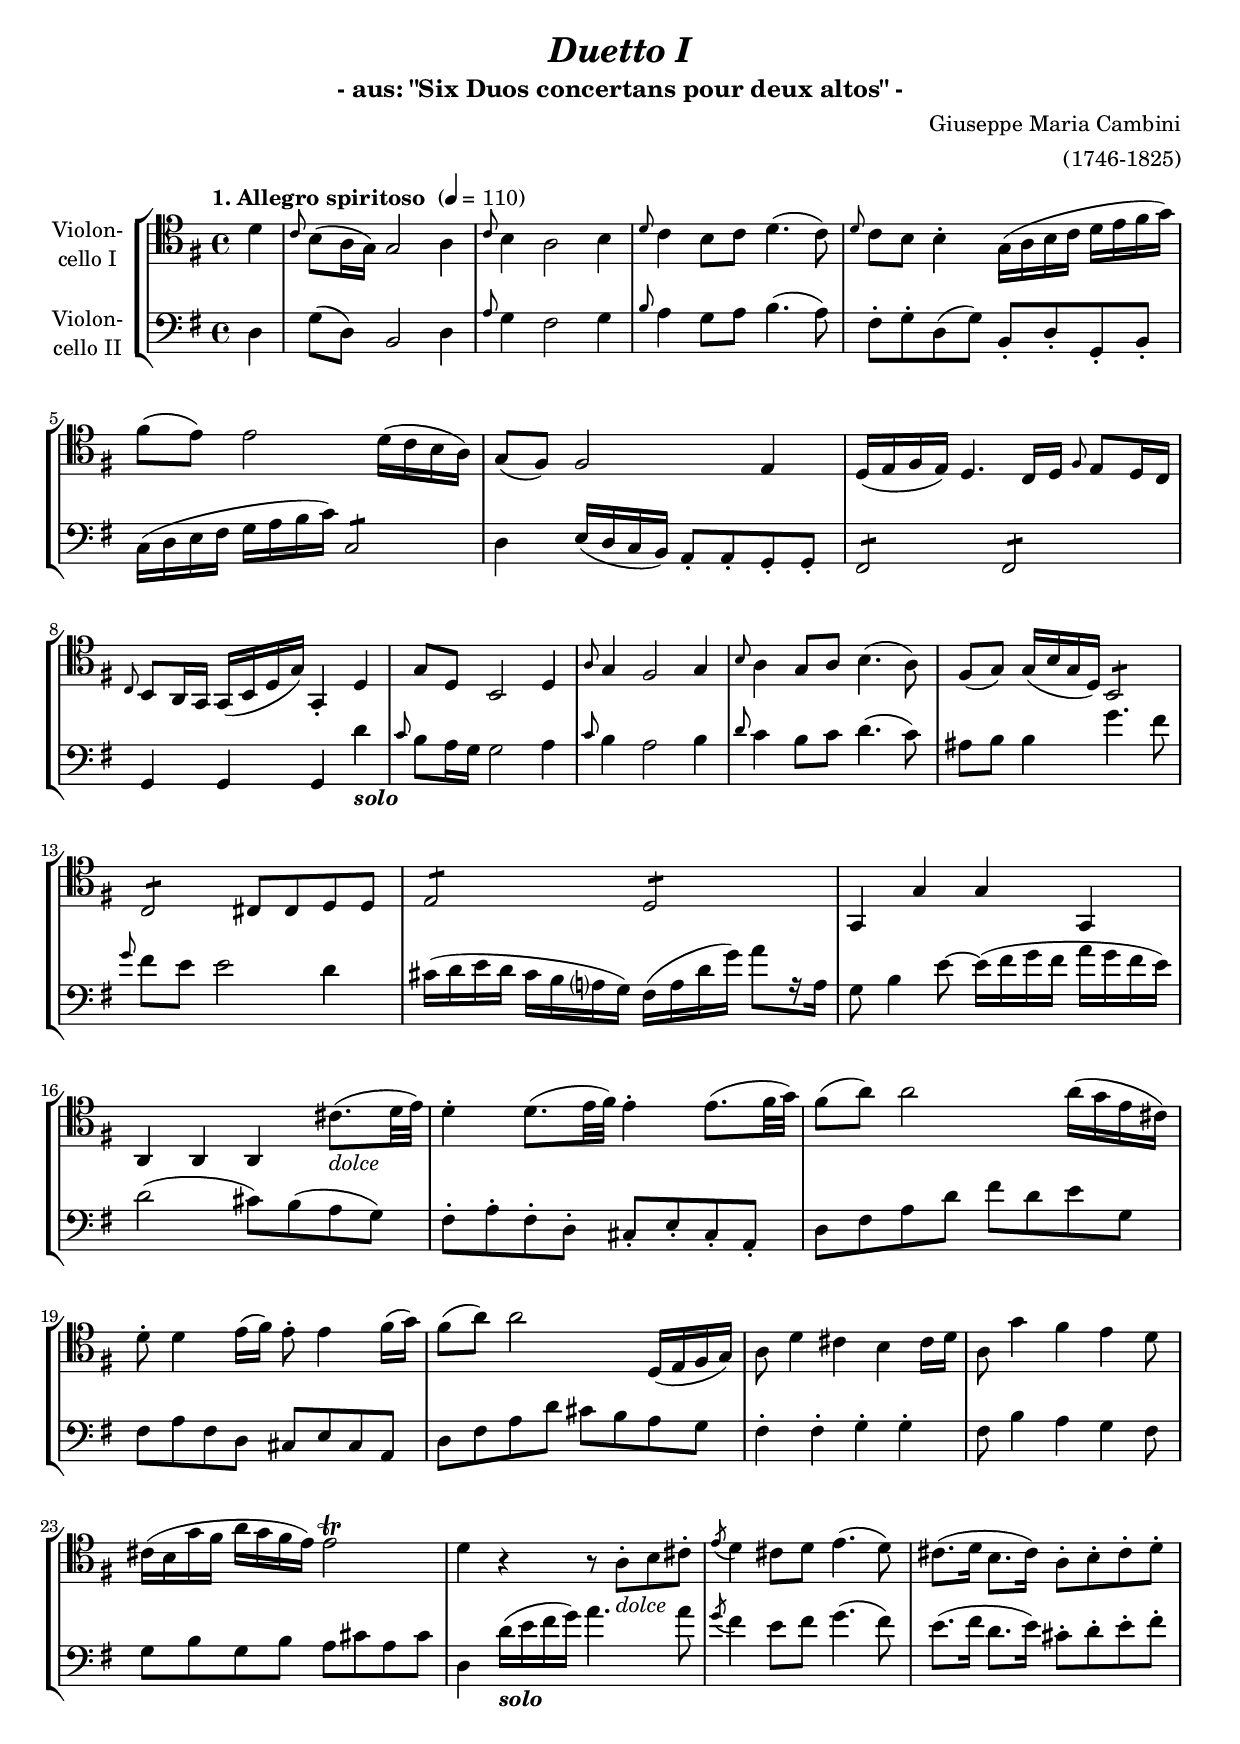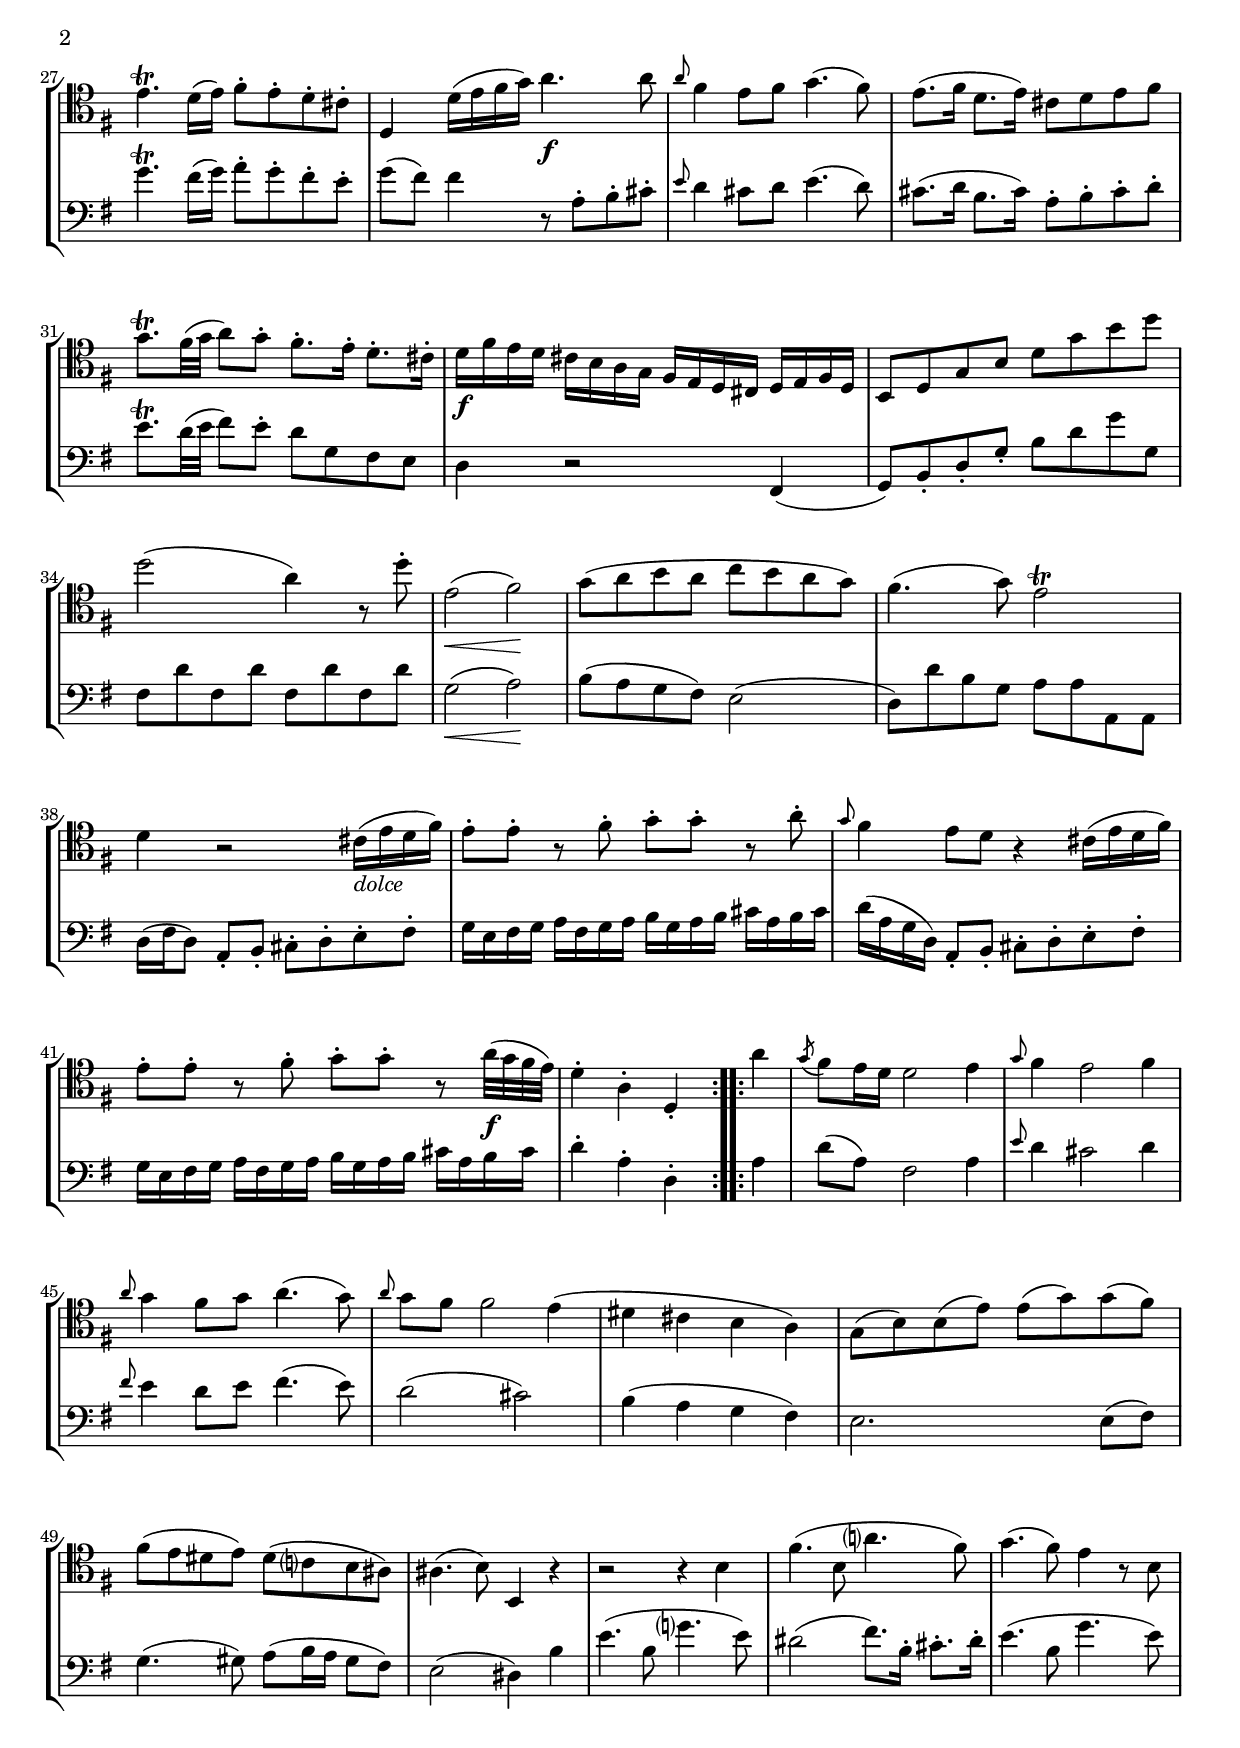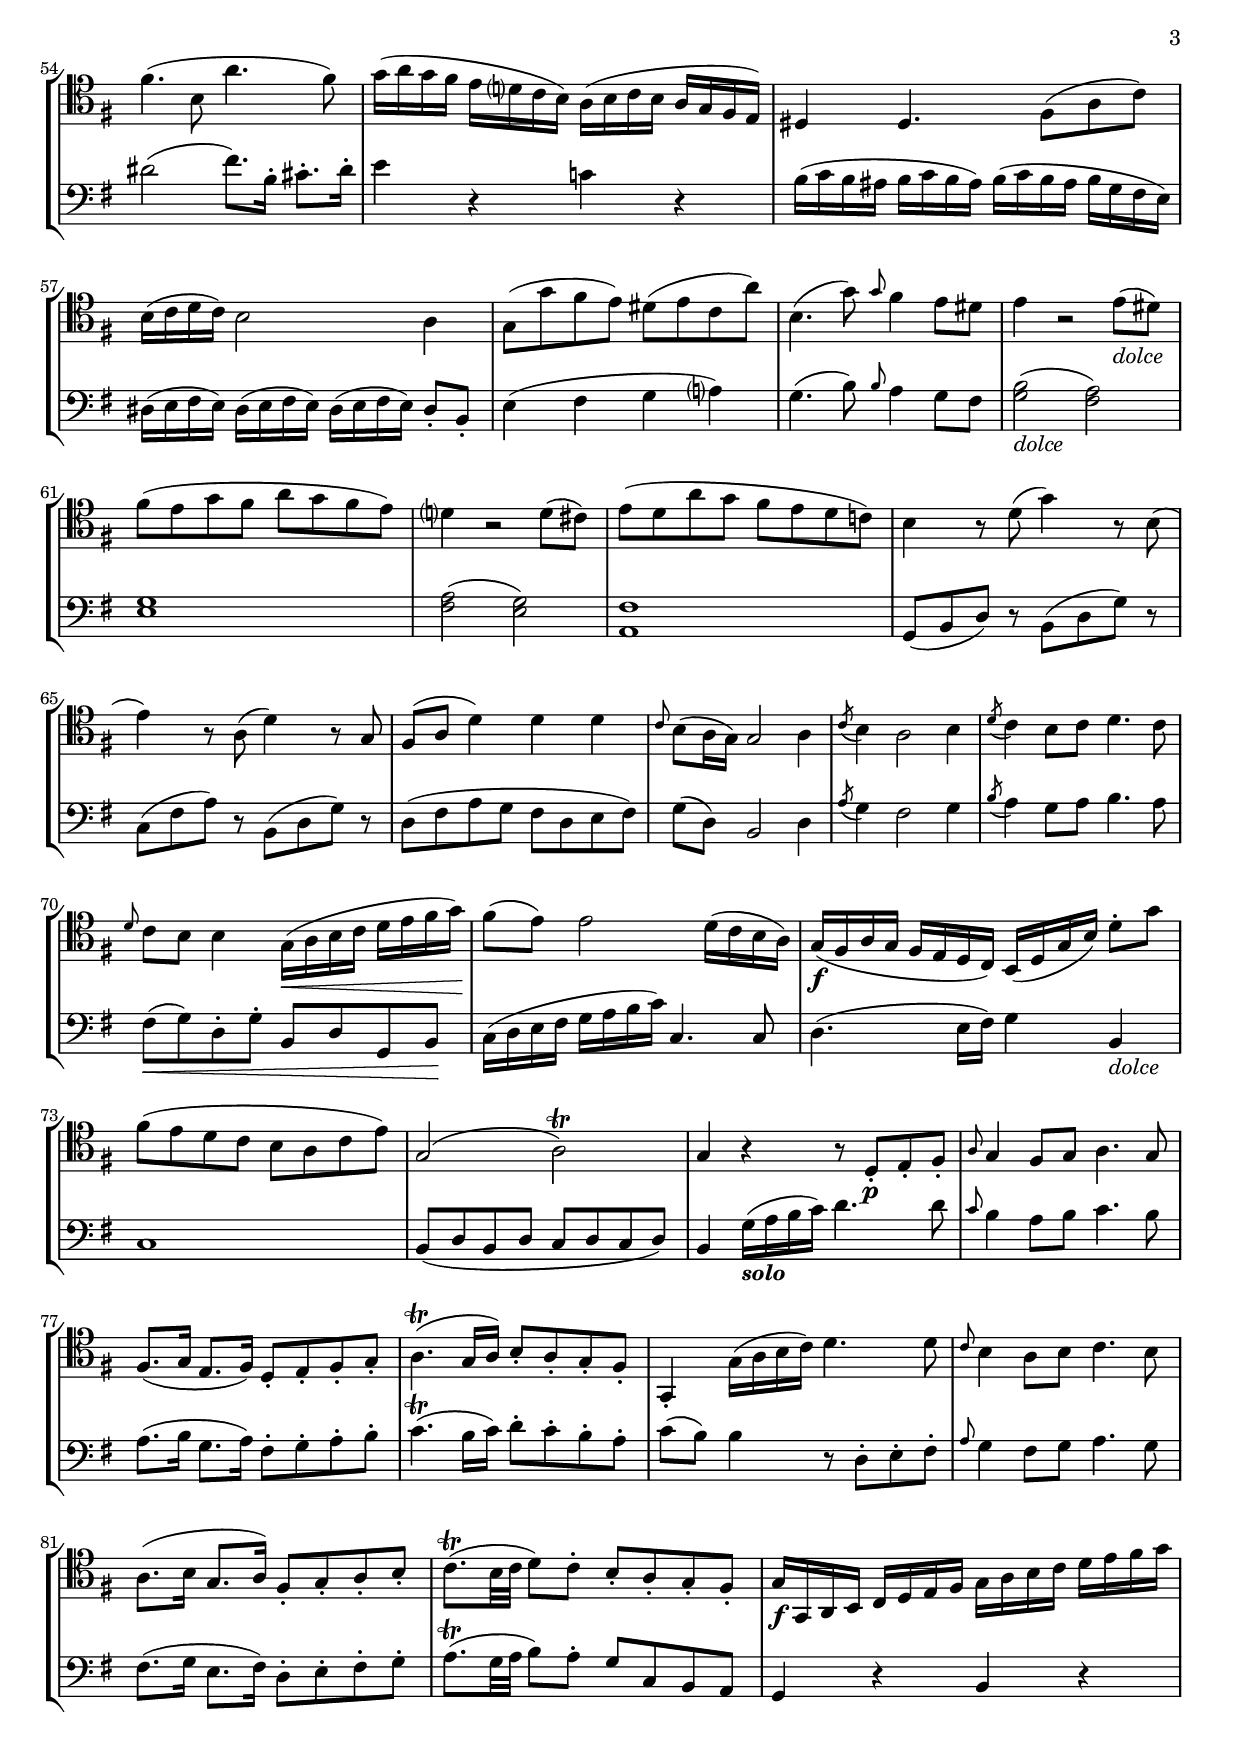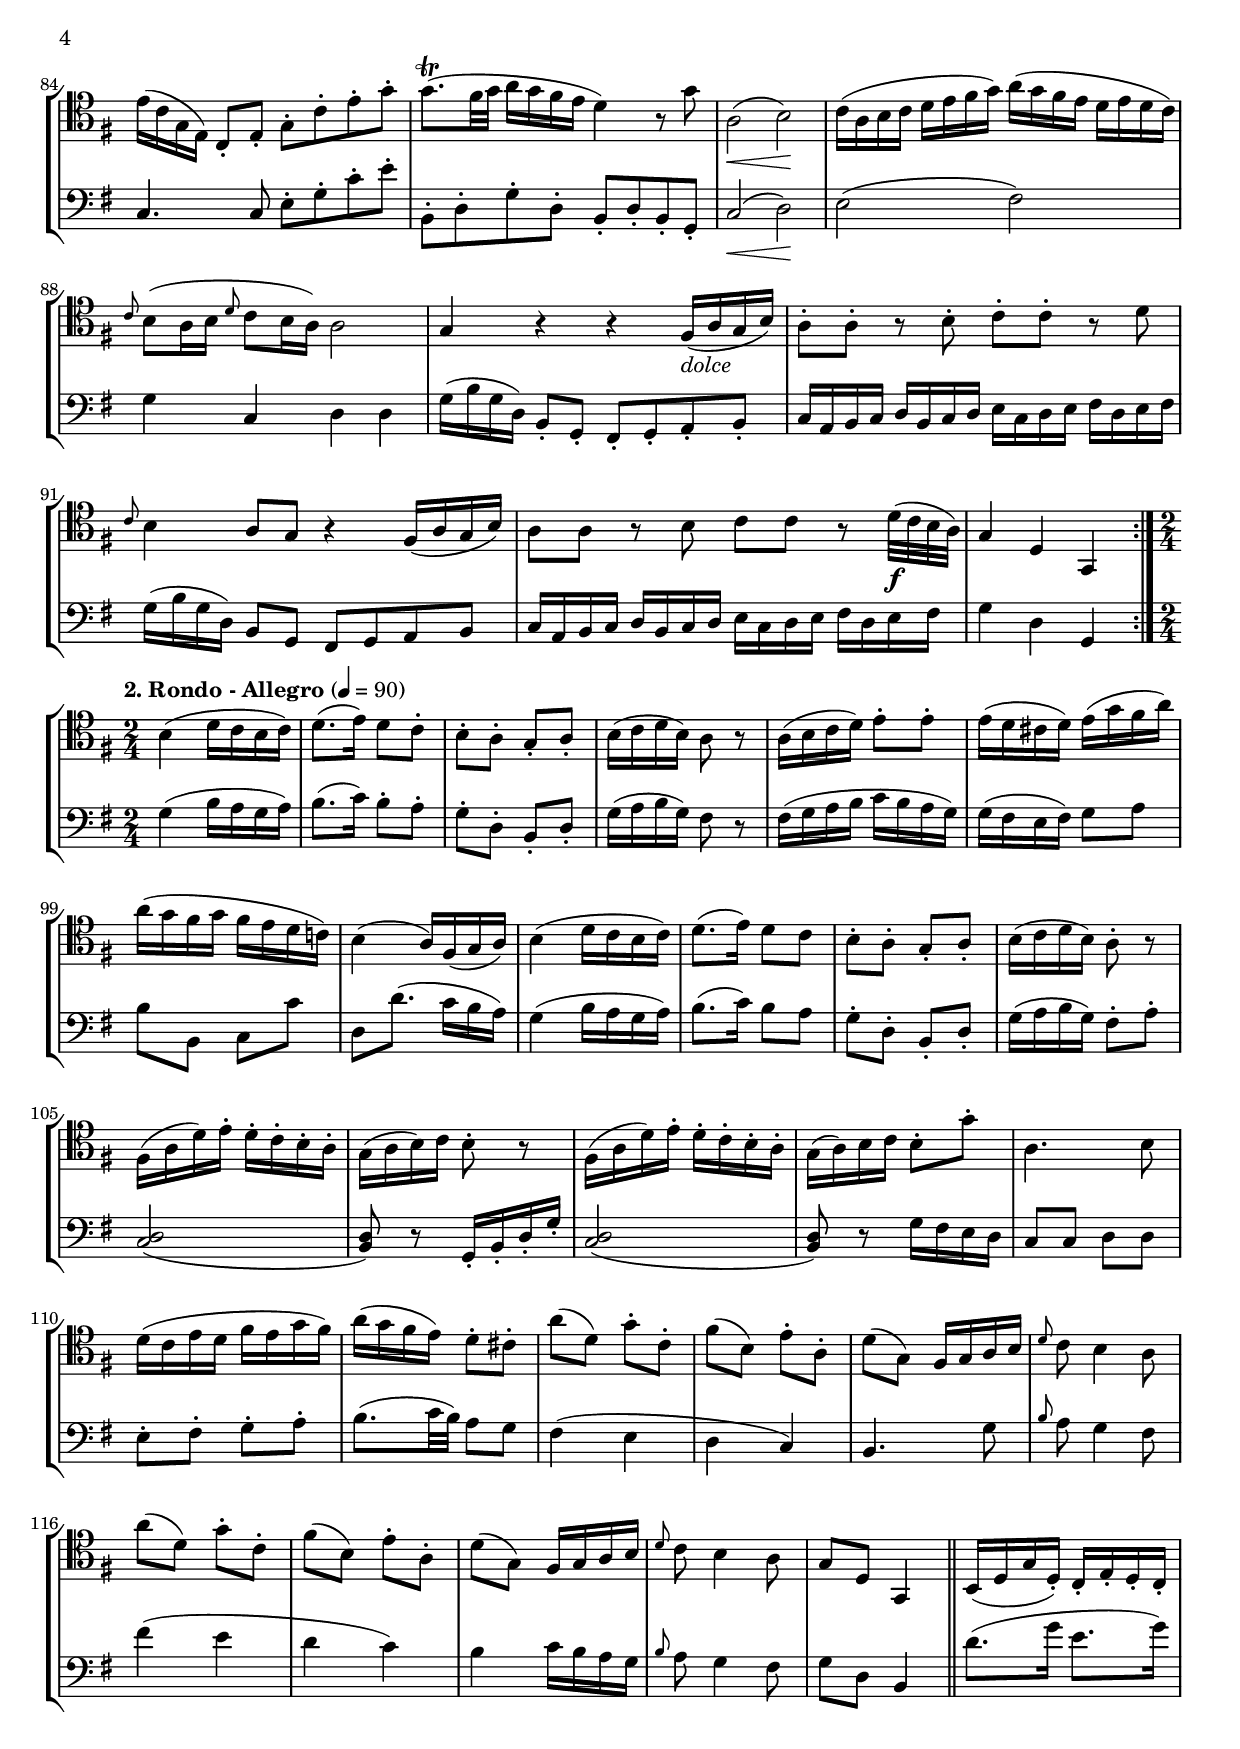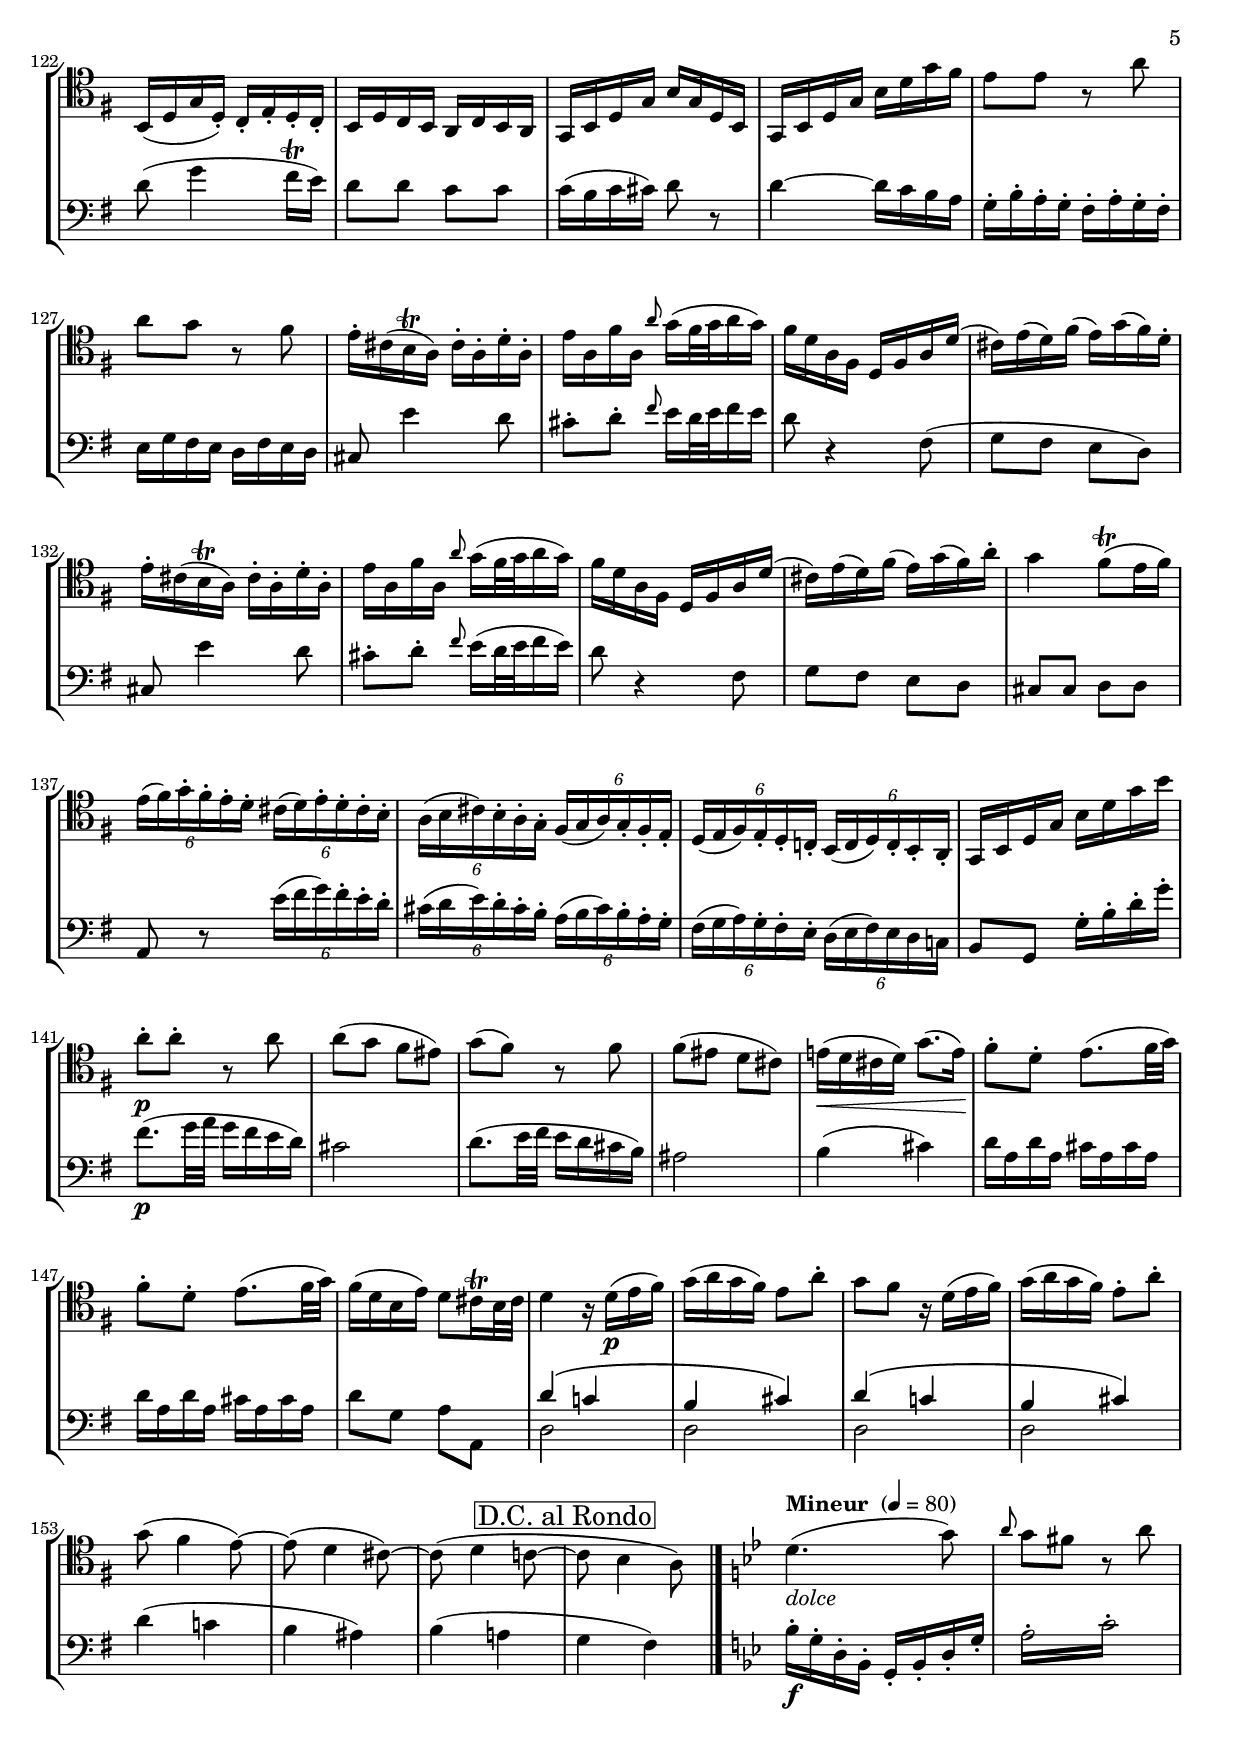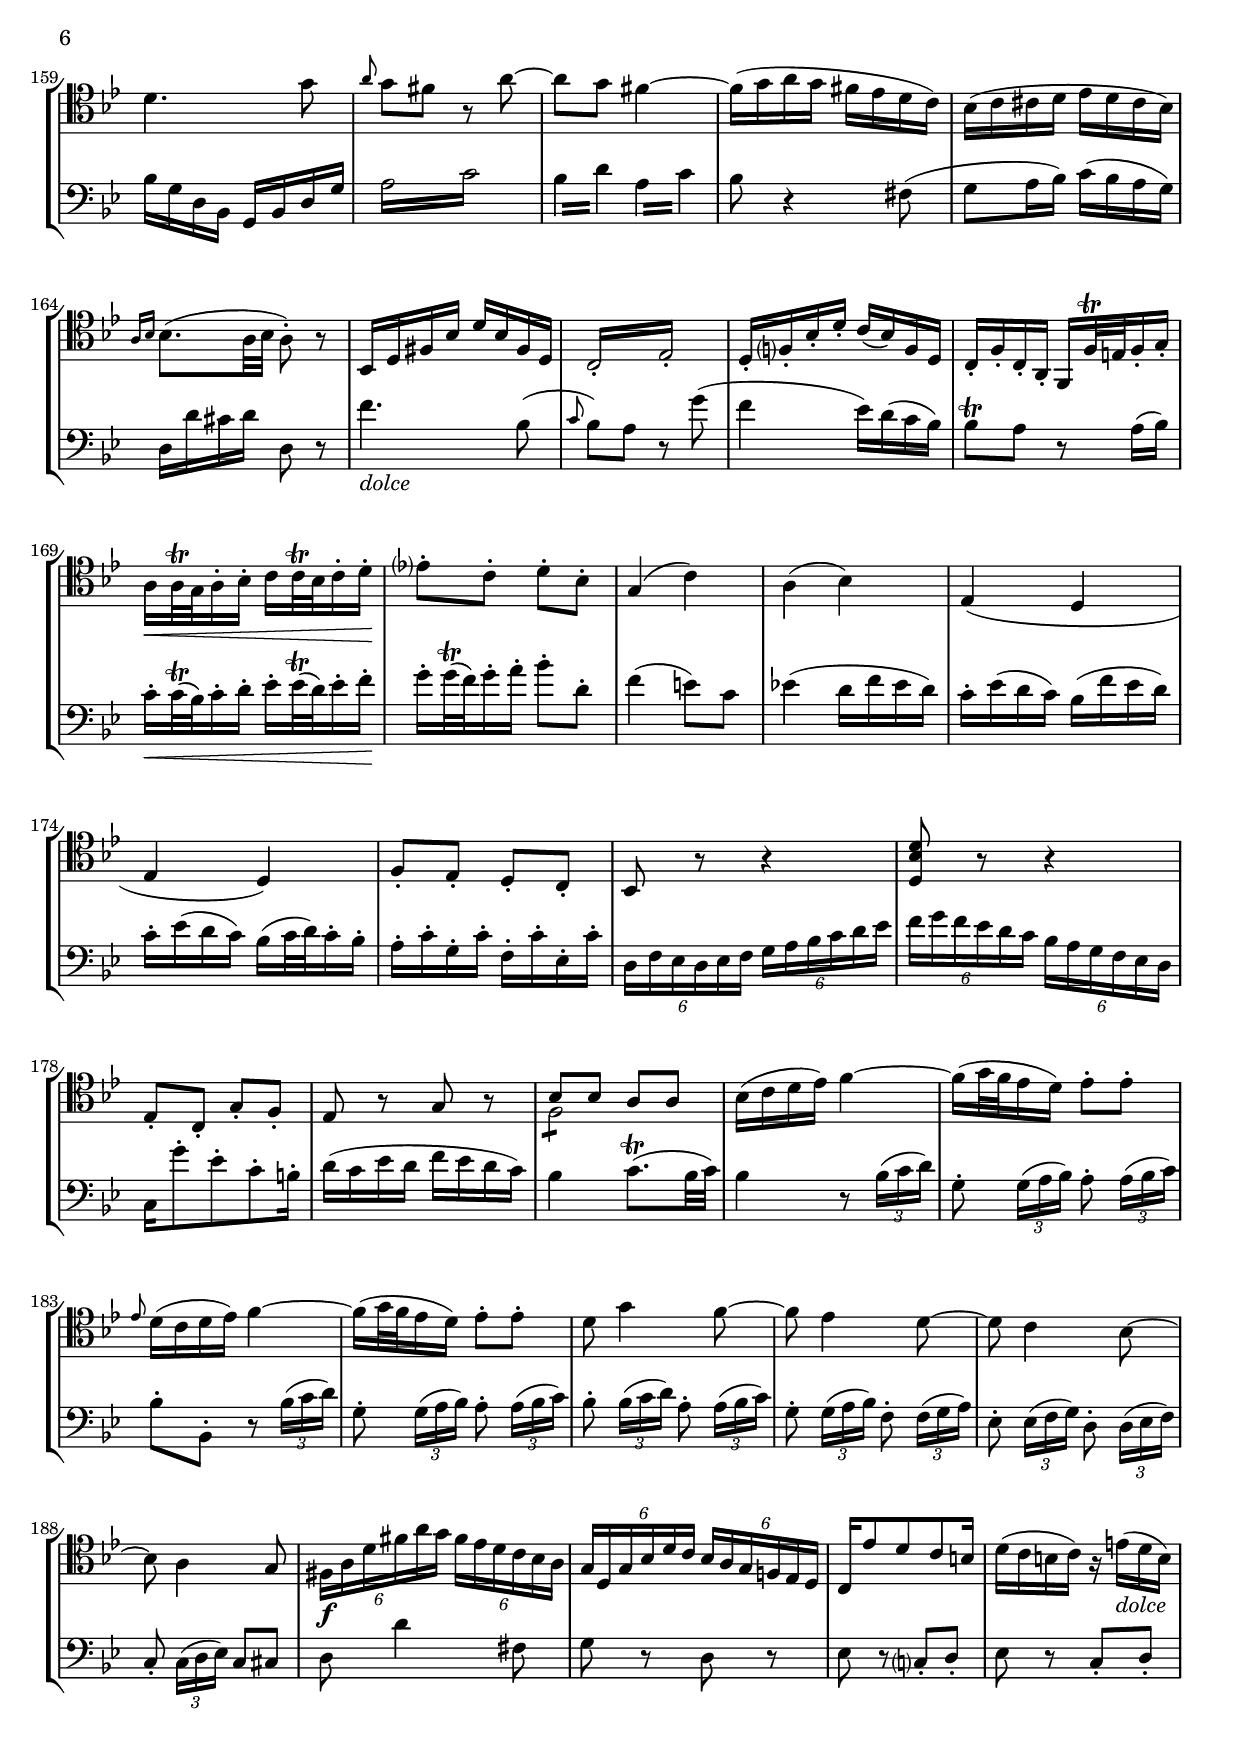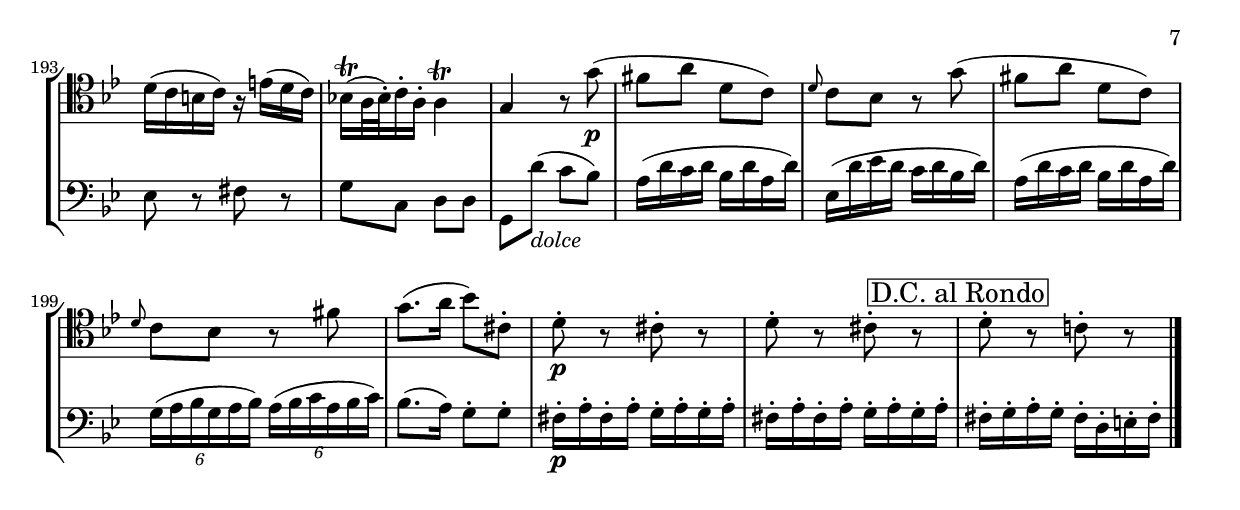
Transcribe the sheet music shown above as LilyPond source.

\version "2.14.2"
\include "deutsch.ly"

#(set-global-staff-size 19)

\header {
  title     = \markup \bold \italic "Duetto I"
  subtitle  = "- aus: \"Six Duos concertans pour deux altos\" -"
  composer  = "Giuseppe Maria Cambini"
  arranger  = "(1746-1825)"
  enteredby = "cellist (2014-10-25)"
}

voiceconsts = {
  \key d \major
  \clef "bass"
  %\numericTimeSignature
  \compressFullBarRests
  \set tupletSpannerDuration = #(ly:make-moment 1 4)
}

mifl = "clarinet"
mihi = "string ensemble 1"
%milo = "drawbar organ"
milo = "bassoon"

introa = {        \tempo "1. Allegro spiritoso " 4=110 \time 4/4 }
introb = { \break \tempo "2. Rondo - Allegro"    4=90  \time 2/4 }
introc = {        \tempo "Mineur "               4=80  \key d \minor }

dcar = \mark \markup \box "D.C. al Rondo"
dolc = \markup \italic "dolce"
fine = \mark \markup \box "Fine"
solo = \markup \bold \italic "solo"

va = \relative c'' {
   \voiceconsts
   \clef "tenor"

   \introa \partial 4
   \repeat volta 2 {
     a4
     \grace g8 fis( e16 d) d2 e4
     \grace g8 fis4 e2 fis4
     \grace a8 g4 fis8 g a4.( g8)
     \grace a g fis fis4-. d16( e fis g a h cis d)
     cis8( h) h2 a16( g fis e)
     d8( cis) cis2 h4

     a16( h cis h) a4. g16 a \grace cis8 h a16 g
     \grace g8 fis e16 d d( fis a d) d,4-. a'
     d8 a fis2 a4
     \grace e'8 d4 cis2 d4
     \grace fis8 e4 d8 e fis4.( e8)
     cis( d) d16( fis d a) \repeat tremolo 4 fis8
     \repeat tremolo 4 g gis gis a a
     \repeat tremolo 4 h \repeat tremolo 4 a

     d,4 d' d d,
     e e e gis'8.(_\dolc a32 h)
     a4-. a8.( h32 cis) h4-. h8.( cis32 d)
     cis8( e) e2 e16( d h gis)
     a8-. a4 h16( cis) h8-. h4 cis16( d)
     cis8( e) e2 a,,16( h cis d)
     e8 a4 gis fis gis16 a
     e8 d'4 cis h a8

     gis16( fis d' cis e d cis h) h2\trill
     a4 r r8 e-._\dolc fis gis-.
     \acciaccatura h8 a4 gis8 a h4.( a8)
     gis8.( a16 fis8. gis16) e8-. fis-. gis-. a-.
     h4.\trill a16( h) cis8-. h-. a-. gis-.
     a,4 a'16( h cis d) e4.\f e8
     \grace e cis4 h8 cis d4.( cis8)
     h8.( cis16 a8. h16) gis8 a h cis

     d8.\trill cis32( d e8) d-. cis8.-. h16-. a8.-. gis16-.
     a\f cis h a gis fis e d cis h a gis a h cis a
     fis8 a d fis a d fis a
     a2( e4) r8 a-.
     h,2(\< cis)\!
     d8( e fis e g fis e d)
     cis4.( d8) h2\trill
     a4 r2 gis16(_\dolc h a cis)

     h8-. h-. r cis-. d-. d-. r e-.
     \grace d cis4 h8 a r4 gis16( h a cis)
     h8-. h-. r cis-. d-. d-. r e32(\f d cis h)
     a4-. e-. a,-.
   }
   \repeat volta 2 {
     e''
     \acciaccatura d8 cis h16 a a2 h4
     \grace d8 cis4 h2 cis4
     \grace e8 d4 cis8 d e4.( d8)
     \grace e d cis cis2 h4(
     ais gis fis e)

     d8( fis) fis( h) h( d) d( cis)
     cis( h ais h) ais( g? fis eis)
     eis4.( fis8) fis,4 r
     r2 r4 fis'
     cis'4.( fis,8 e'?4. cis8)
     d4.( cis8) h4 r8 fis
     cis'4.( fis,8 e'4. cis8)
     d16( e d cis h a? g fis) e( fis g fis e d cis h)

     ais4 ais4. cis8( e g)
     fis16( g a g) fis2 e4
     d8( d' cis h) ais( h g e')
     fis,4.( d'8) \grace d cis4 h8 ais
     h4 r2 h8(_\dolc ais)
     cis( h d cis e d cis h)
     a?4 r2 a8( gis)
     h( a e' d cis h a g!)
     fis4 r8 a( d4) r8 fis,(

     h4) r8 e,( a4) r8 d,
     cis( e a4) a a
     \grace g8 fis( e16 d) d2 e4
     \acciaccatura g8 fis4 e2 fis4
     \acciaccatura a8 g4 fis8 g a4. g8
     \grace a g fis fis4 d16(\< e fis g a h cis d)\!
     cis8( h) h2 a16( g fis e)
     d(\f cis e d cis h a g) fis( a d fis) a8-. d

     cis( h a g fis e g h)
     d,2( e)\trill
     d4 r r8 a-.\p h-. cis-.
     \grace e d4 cis8 d e4. d8
     cis8.( d16 h8. cis16) a8-. h-. cis-. d-.
     e4.(\trill d16 e) fis8-. e-. d-. cis-.
     d,4-. d'16( e fis g) a4. a8
     \grace g fis4 e8 fis g4. fis8
     e8.( fis16 d8. e16) cis8-. d-. e-. fis-.

     g8.(\trill fis32 g a8) g-. fis-. e-. d-. cis-.
     d16\f d, e fis g a h cis d e fis g a h cis d
     h( g d h) g8-. h-. d-. g-. h-. d-.
     d8.(\trill cis32 d e16 d cis h a4) r8 d
     e,2(\< fis)\!
     g16( e fis g a h cis d) e( d cis h a h a g)

     \grace g8 fis( e16 fis \grace a8 g fis16 e) e2
     d4 r r cis16(_\dolc e d fis)
     e8-. e-. r fis-. g-. g-. r a
     \grace g fis4 e8 d r4 cis16( e d fis)
     e8 e r fis g g r a32(\f g fis e)
     d4 a d, 
   }

   \introb \partial 2
   fis'4( a16 g fis g)
   a8.( h16) a8 g-.
   fis-. e-. d-. e-.
   fis16( g a fis) e8 r
   e16( fis g a) h8-. h-.
   h16( a gis a) h( d cis e)
   e( d cis d cis h a g!)

   fis4( e16) cis( d e)
   fis4( a16 g fis g)
   a8.( h16) a8 g
   fis-. e-. d-. e-.
   fis16( g a fis) e8-. r
   cis16( e a) h-. a-. g-. fis-. e-.
   d( e fis) g fis8-. r
   cis16( e a) h-. a-. g-. fis-. e-.
   d( e) fis g fis8-. d'-.

   e,4. fis8
   a16( g h a cis h d cis)
   e( d cis h) a8-. gis-.
   e'( a,) d-. g,-.
   cis( fis,) h-. e,-.
   a( d,) cis16 d e fis
   \grace a8 g fis4 e8
   e'( a,) d-. g,-.
   cis( fis,) h-. e,-.
   a( d,) cis16 d e fis
   \grace a8 g fis4 e8
   d a d,4 \bar "||"

   fis16( a d a)-. g-. h-. a-. g-.
   fis( a d a)-. g-. h-. a-. g-.
   fis a g fis e g fis e
   d fis a d fis d a fis
   d fis a d fis a d cis
   h8 h r e
   e d r cis
   h16-. gis( fis\trill e) gis-. e-. a-. e-.
   h' e, cis' e, \grace e'8 d16( cis32 d e16 d)

   cis a e cis a cis e a(
   gis) h( a) cis( h) d( cis) a-.
   h-. gis( fis\trill e) gis-. e-. a-. e-.
   h' e, cis' e, \grace e'8 d16( cis32 d e16 d)
   cis a e cis a cis e a(
   gis) h( a) cis( h) d( cis) e-.
   d4 cis8(\trill h16 cis)
   \times 4/6 { h( cis) d-. cis-. h-. a-. gis( a) h-. a-. gis-. fis-. }

   \times 4/6 { e( fis gis) fis-. e-. d-. cis( d e) d-. cis-. h-. }
   \times 4/6 { a( h cis) h-. a-. g!-. fis( g a) g-. fis-. e-. }
   d fis a d fis a d fis
   e8-.\p e-. r e
   e( d cis his)
   d( cis) r cis
   cis( his a gis)
   h!16(\< a gis a) d8.( h16)\!
   cis8-. a-. h8.( cis32 d)

   cis8-. a-. h8.( cis32 d)
   cis16( a fis h) a8 gis16\trill fis32 gis
   a4 r16 a(\p h cis)
   d( e d cis) h8 e-.
   d cis r16 a( h cis)
   d( e d cis) h8-. e-.
   d( cis4 h8)~
   h( a4 gis8)~
   gis( a4 g!8~ \dcar
   g fis4 e8) \bar "|."

   \introc
   a4.(_\dolc d8)
   \grace e d cis r e
   a,4. d8
   \grace e d cis r e~
   e d cis4~
   cis16( d e d cis b a g)
   f( g gis a b a gis f)
   \grace { e[ f] } f8.( e32 f e8)-. r
   f,16 a cis f a f cis a
   \repeat tremolo 4 { g-. b-. }

   a-. c?-. f-. a-. g( f) c a
   g-. c-. g-. e-. c c'32\trill h c16-. d-.
   e\< e32\trill d e16-. f-. g g32\trill f g16-. a-.\!
   b?8-. g-. a-. f-.
   d4( g)
   e( f)
   b,( a
   b a)
   c8-. b-. a-. g-.
   f r r4
   <a f' a>8 r r4
   b8-. g-. d'-. c-.

   b r d r
   << { f f e e } \\ \repeat tremolo 4 c >>
   f16( g a b) c4~
   c16( d32 c b16 a) b8-. b-.
   \grace b a16( g a b) c4~
   c16( d32 c b16 a) b8-. b-.
   a d4 c8~
   c b4 a8~
   a g4 f8~
   f e4 d8

   \times 4/6 { cis16\f e a cis e d cis b a g f e }
   \times 4/6 { d a d f a g f e d c! b a }
   g b'8 a g fis16
   a( g fis g) r h(_\dolc a fis)
   a( g fis g) r h( a g)
   f!(\trill e32 f)-. g16-. e-. e4\trill

   d r8 d'(\p
   cis e a, g)
   \grace a g f r d'(
   cis e a, g)
   \grace a g f r cis'
   d8.( e16 f8) gis,-.
   a-.\p r gis-. r
   a-. r gis-. r \dcar
   a-. r g!-. r \bar "|."
}

vb = \relative c' {
   \voiceconsts

   \introa \partial 4
   \repeat volta 2 {
     a4
     d8( a) fis2 a4
     \grace e'8 d4 cis2 d4
     \grace fis8 e4 d8 e fis4.( e8)
     cis-. d-. a( d) fis,-. a-. d,-. fis-.
     g16( a h cis d e fis g) \repeat tremolo 4 g,8
     a4 h16( a g fis) e8-. e-. d-. d-.

     \repeat tremolo 4 cis \repeat tremolo 4 cis
     d4 d d a''_\solo
     \grace g8 fis e16 d d2 e4
     \grace g8 fis4 e2 fis4
     \grace a8 g4 fis8 g a4.( g8)
     eis fis fis4 d'4. cis8
     \grace d cis h h2 a4
     gis16( a h a gis fis e? d) cis( e a d) e8[ r16 e,]
     d8 fis4 h8~ h16( cis d cis e d cis h)

     a2( gis8) fis( e d)
     cis-. e-. cis-. a-. gis-. h-. gis-. e-.
     a cis e a cis a h d,
     cis e cis a gis h gis e
     a cis e a gis fis e d
     cis4-. cis-. d-. d-.
     cis8 fis4 e d cis8
     d fis d fis e gis e gis

     a,4 a'16(_\solo h cis d) e4. e8
     \acciaccatura d cis4 h8 cis d4.( cis8)
     h8.( cis16 a8. h16) gis8-. a-. h-. cis-.
     d4.\trill cis16( d) e8-. d-. cis-. h-.
     d( cis) cis4 r8 e,-. fis-. gis-.
     \grace h a4 gis8 a h4.( a8)
     gis8.( a16 fis8. gis16) e8-. fis-. gis-. a-.
     h8.\trill a32( h cis8) h-. a d, cis h

     a4 r2 cis,4(
     d8) fis-. a-. d-. fis a d d,
     cis a' cis, a' cis, a' cis, a'
     d,2(\< e)\!
     fis8( e d cis) h2(
     a8) a' fis d e e e, e
     a16( cis a8) e-. fis-. gis-. a-. h-. cis-.
     d16 h cis d e cis d e fis d e fis gis e fis gis

     a( e d a) e8-. fis-. gis-. a-. h-. cis-.
     d16 h cis d e cis d e fis d e fis gis e fis gis
     a4-. e-. a,-.
   }
   \repeat volta 2 {
     e'4
     a8( e) cis2 e4
     \grace h'8 a4 gis2 a4
     \grace cis8 h4 a8 h cis4.( h8)
     a2( gis)
     fis4( e d cis)
     h2. h8( cis)

     d4.( dis8) e( fis16 e dis8 cis)
     h2( ais4) fis'
     h4.( fis8 d'?4. h8)
     ais2( cis8.) fis,16-. gis8.-. ais16-.
     h4.( fis8 d'4. h8)
     ais2( cis8.) fis,16-. gis8.-. ais16-.
     h4 r g! r
     fis16( g fis eis fis g fis eis) fis( g fis eis fis d cis h)

     ais( h cis h) ais( h cis h) ais( h cis h) ais8-. fis-.
     h4( cis d e?)
     d4.( fis8) \grace fis e4 d8 cis
     <d fis>2(_\dolc <cis e>)
     <h d>1
     <cis e>2( <h d>)
     <e, cis'>1
     d8( fis a) r fis( a d) r
     g,( cis e) r fis,( a d) r
     a( cis e d cis a h cis)

     d( a) fis2 a4
     \acciaccatura e'8 d4 cis2 d4
     \acciaccatura fis8 e4 d8 e fis4. e8
     cis(\< d) a-. d-. fis, a d, fis\!
     g16( a h cis d e fis g) g,4. g8
     a4.( h16 cis) d4 fis,_\dolc
     g1
     fis8( a fis a g a g a)

     fis4 d'16(_\solo e fis g) a4. a8
     \grace g fis4 e8 fis g4. fis8
     e8.( fis16 d8. e16) cis8-. d-. e-. fis-.
     g4.(\trill fis16 g) a8-. g-. fis-. e-.
     g( fis) fis4 r8 a,-. h-. cis-.
     \grace e d4 cis8 d e4. d8
     cis8.( d16 h8. cis16) a8-. h-. cis-. d-.

     e8.(\trill d32 e fis8) e-. d g, fis e
     d4 r fis r
     g4. g8 h-. d-. g-. h-.
     fis,-. a-. d-. a-. fis-. a-. fis-. d-.
     g2(\< a)\!
     h( cis)
     d4 g, a a
     d16( fis d a) fis8-. d-. cis-. d-. e-. fis-.

     g16 e fis g a fis g a h g a h cis a h cis
     d( fis d a) fis8 d cis d e fis
     g16 e fis g a fis g a h g a h cis a h cis
     d4 a d,
   }

   \introb \partial 2
   d'4( fis16 e d e)
   fis8.( g16) fis8-. e-.
   d-. a-. fis-. a-.
   d16( e fis d) cis8 r
   cis16( d e fis g fis e d)
   d( cis h cis) d8 e
   fis fis, g g'
   a,8 a'8.( g16 fis e)
   d4( fis16 e d e)

   fis8.( g16) fis8 e
   d-. a-. fis-. a-.
   d16( e fis d) cis8-. e-.
   <g, a>2(
   <fis a>8) r d16-. fis-. a-. d-.
   <g, a>2(
   <fis a>8) r d'16 cis h a
   g8 g a a
   h-. cis-. d-. e-.
   fis8.( g32 fis) e8 d
   cis4( h
   a g)
   fis4. d'8

   \grace fis e d4 cis8
   cis'4( h
   a g)
   fis g16 fis e d
   \grace fis8 e d4 cis8
   d a fis4 \bar "||"

   a'8.( d16 h8. d16)
   a8( d4 cis16\trill h)
   a8 a g g
   g16( fis g gis) a8 r
   a4~ a16 g fis e
   d-. fis-. e-. d-. cis-. e-. d-. cis-.

   h d cis h a cis h a
   gis8 h'4 a8
   gis-. a-. \grace cis h16 a32 h cis16 h
   a8 r4 cis,8(
   d cis h a)
   gis h'4 a8
   gis-. a-. \grace cis h16( a32 h cis16 h)
   a8 r4 cis,8
   d cis h a
   gis gis a a

   e r \times 4/6 { h''16( cis d) cis-. h-. a-. }
   \times 4/6 { gis( a h) a-. gis-. fis-. e( fis gis) fis-. e-. d-. }
   \times 4/6 { cis( d e) d-. cis-. h-. a( h cis) h a g! }
   fis8 d d'16-. fis-. a-. d-.
   cis8.(\p d32 e d16 cis h a)
   gis2
   a8.( h32 cis h16 a gis fis)
   eis2

   fis4( gis)
   a16 e a e gis e gis e
   a e a e gis e gis e
   a8 d, e e,
   << { a'4\( g! } \\ a,2 >>
   << { fis'4 gis\) } \\ a,2 >>
   << { a'4\( g! } \\ a,2 >>
   << { fis'4 gis\) } \\ a,2 >>
   a'4( g!
   fis eis)
   fis( e! \dcar
   d cis) \bar "|."

   \introc
   f16-.\f d-. a-. f-. d-. f-. a-. d-.
   \repeat tremolo 4 { e-. g-. }
   f d a f d f a d
   \repeat tremolo 4 { e g }
   \repeat tremolo 2 { f a } \repeat tremolo 2 { e g }
   f8 r4 cis8(
   d e16 f) g( f e d)
   a a' gis a a,8 r

   c'4._\dolc f,8(
   \grace g f) e r d'(
   c4 b16) a( g f)
   f8\trill e r e16( f)
   g-.\< g32(\trill f) g16-. a-. b-. b32(\trill a) b16-. c-.\!
   d-. d32(\trill c) d16-. e-. f8-. a,-.
   c4( h8) g
   b!4( a16 c b a)
   g-. b( a g) f( c' b a)

   g-. b( a g) f( g32 a) g16-. f-.
   e-. g-. d-. g-. c,-. g'-. b,-. g'-.
   \times 4/6 { a, c b a b c d e f g a b }
   \times 4/6 { c d c b a g f e d c b a }
   g d''8-. b-. g-. fis16-.
   a( g b a c b a g)
   f4 g8.(\trill f32 g)

   f4 r8 \times 2/3 { f16( g a) }
   d,8-. \times 2/3 { d16[( e f)] } e8-. \times 2/3 { e16[( f g)] }
   f8-. f,-. r \times 2/3 { f'16( g a) }
   d,8-. \times 2/3 { d16[( e f)] } e8-. \times 2/3 { e16[( f g)] }
   f8-. \times 2/3 { f16[( g a)] } e8-. \times 2/3 { e16[( f g)] }
   d8-. \times 2/3 { d16[( e f)] } c8-. \times 2/3 { c16[( d e)] }
   b8-. \times 2/3 { b16[( c d)] } a8-. \times 2/3 { a16[( b c)] }
   g8-. \times 2/3 { g16[( a b)] } g8 gis
   a a'4 cis,8
   d r a r
   b r g?-. a-.
   b r g-. a-.
   b r cis r
   d g, a a
   d, a''(_\dolc g f)
   e16( a g a f a e a)
   b,( a' b a g a f a)

   e( a g a f a e a)
   \times 4/6 { d,( e f d e f) e( f g e f g) }
   f8.( e16) d8-. d-.
   cis16-.\p e-. cis-. e-. d-. e-. d-. e-.
   cis-. e-. cis-. e-. d-. e-. d-. e-. \dcar
   cis-. d-. e-. d-. cis-. a-. h-. cis-.
}


music = \new StaffGroup <<
      \new Staff {
        \set Staff.midiInstrument = \milo
        \set Staff.instrumentName = \markup \center-column { "Violon-" "cello I" }
        \transpose d g, { \va }
      }

      \new Staff {
        \set Staff.midiInstrument = \milo
        \set Staff.instrumentName = \markup \center-column { "Violon-" "cello II" }
        \transpose d g, { \vb }
      }
>>

\book {
  \score {
   \music
    \layout {}
  }

  \score {
    \unfoldRepeats \music

    \midi {
      \context {
        \Score
      }
    }
  }
}
